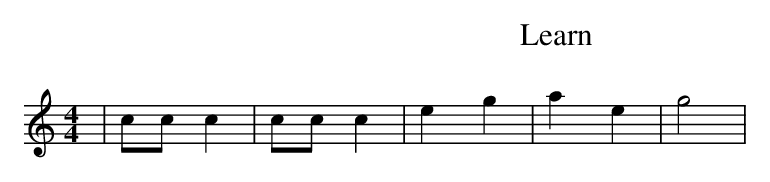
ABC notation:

X:1
T:Learn
M:4/4
L:1/8
K:C
|ccc2 |ccc2| e2g2|a2 e2 |g4|
